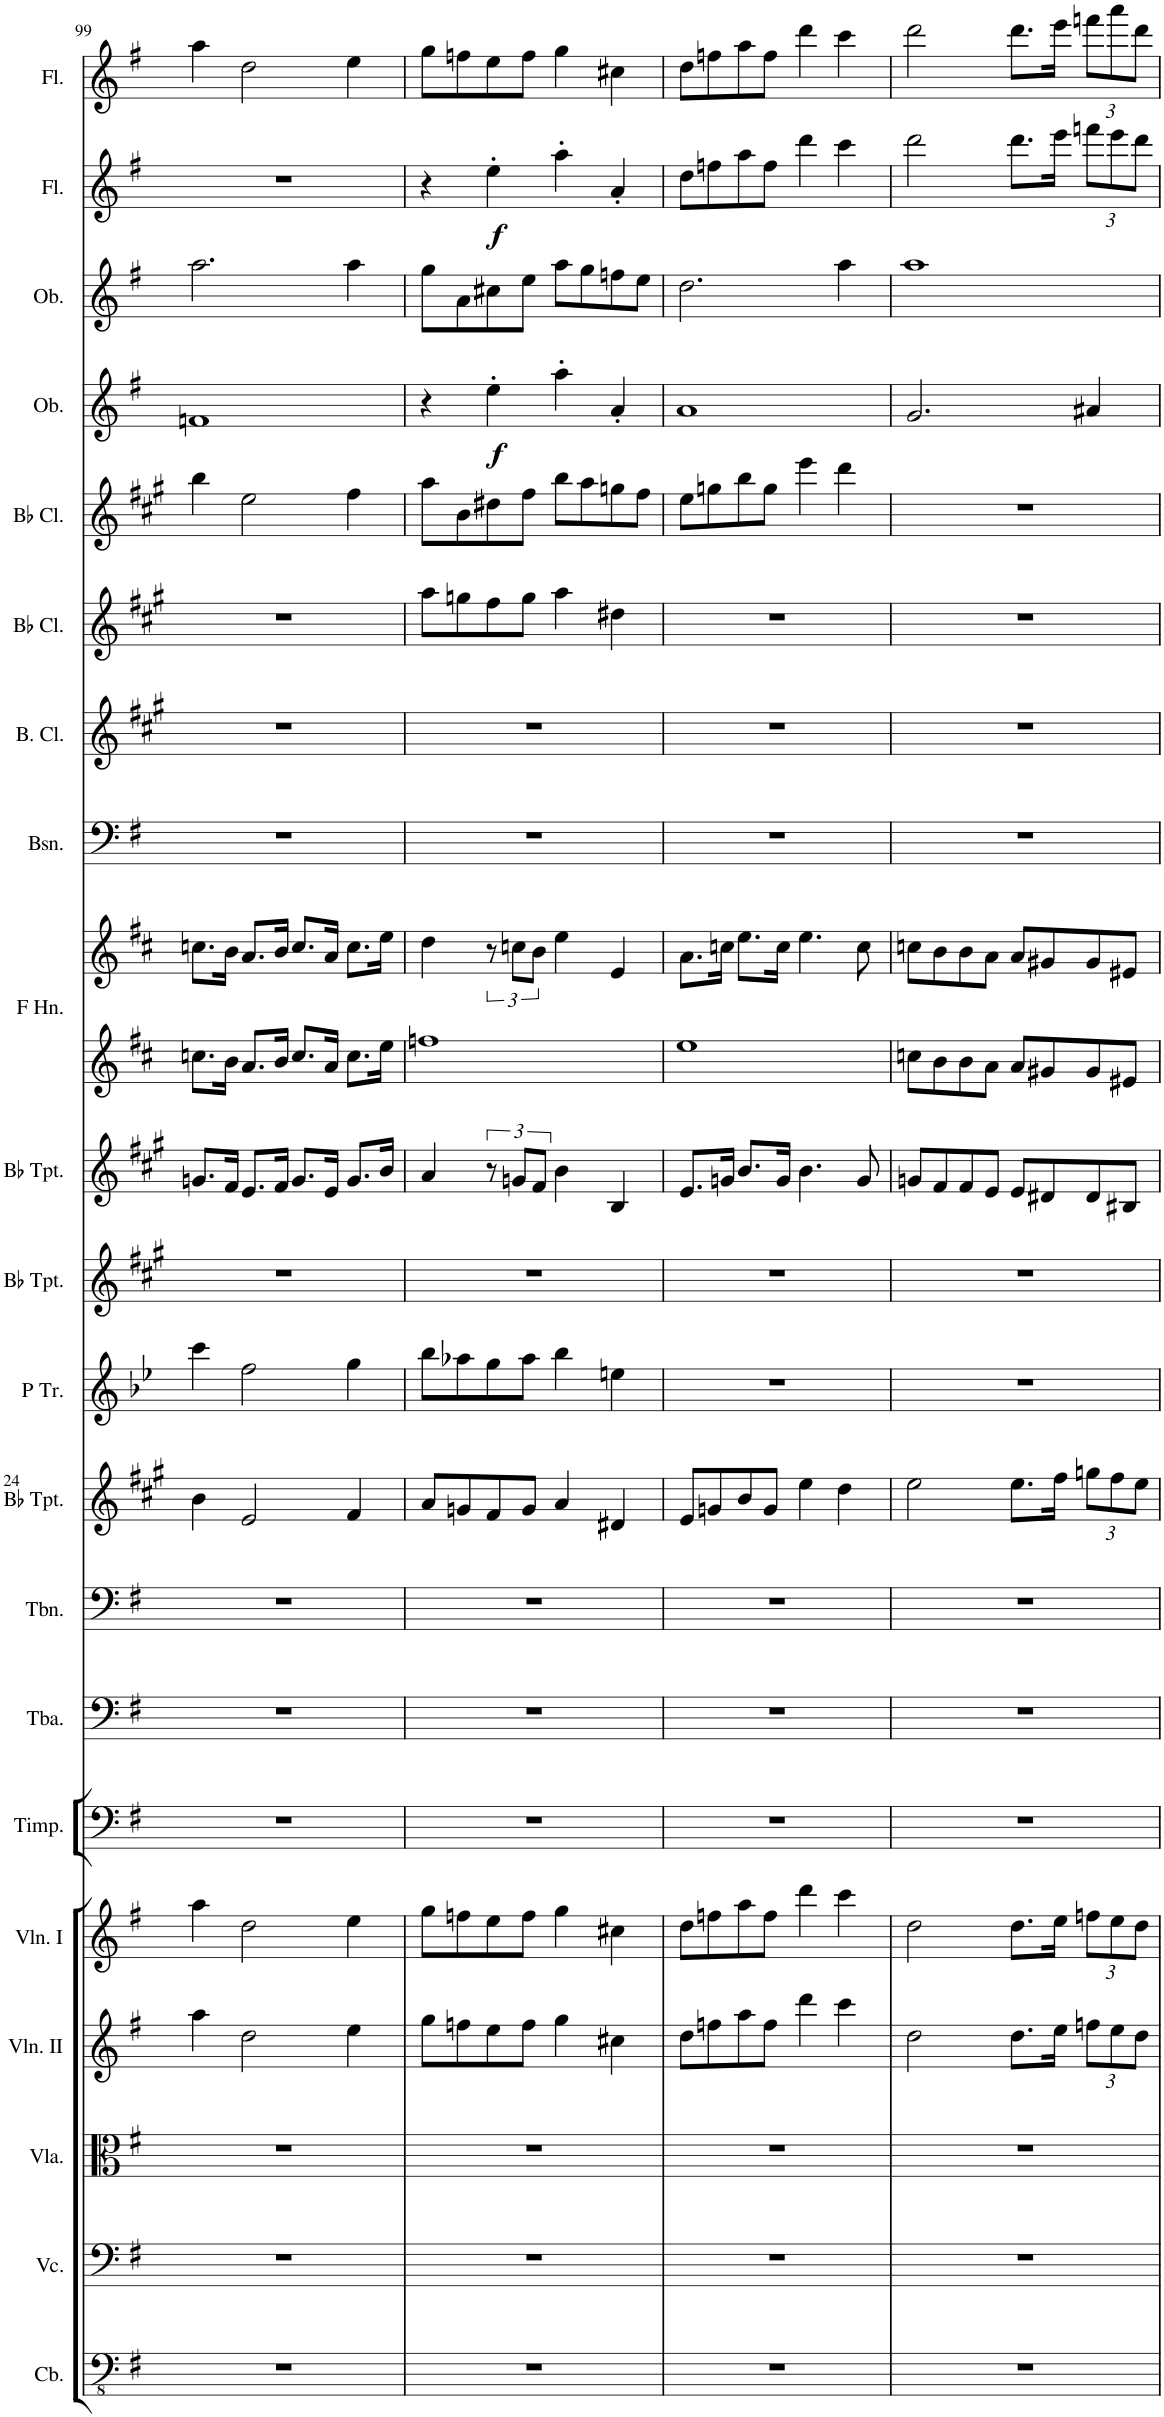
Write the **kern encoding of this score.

**kern	**kern	**kern	**kern	**kern	**kern	**kern	**kern	**kern	**kern	**kern	**kern	**kern	**kern	**kern	**kern	**kern	**kern	**kern	**dynam	**kern	**kern	**dynam	**kern
*part21	*part20	*part19	*part18	*part17	*part16	*part15	*part14	*part13	*part12	*part11	*part10	*part9	*part9	*part8	*part7	*part6	*part5	*part4	*part4	*part3	*part2	*part2	*part1
*staff22	*staff21	*staff20	*staff19	*staff18	*staff17	*staff16	*staff15	*staff14	*staff13	*staff12	*staff11	*staff10	*staff9	*staff8	*staff7	*staff6	*staff5	*staff4	*staff4	*staff3	*staff2	*staff2	*staff1
*I"Contrabasses	*I"Violoncellos	*I"Violas	*I"Violins II	*I"Violins I	*I"Timpani	*I"Tuba	*I"Trombone	*I"Trumpet 2	*I"Piccolo Trumpet	*I"Bb Trumpet	*I"Trumpet 1	*I"Horns in F	*	*I"Bassoons	*I"Bass Clarinet	*I"Clarinet 2	*I"Clarinet 1	*I"Oboe 2	*	*I"Oboe 1	*I"Flute 2	*	*I"Flute 1
*I'Cb.	*I'Vc.	*I'Vla.	*I'Vln. II	*I'Vln. I	*I'Timp.	*I'Tba.	*I'Tbn.	*	*I'P Tr.	*I'Bb Tpt.	*	*	*	*I'Bsn.	*I'B. Cl.	*	*	*I'Ob.	*	*I'Ob.	*I'Fl.	*	*I'Fl.
!!LO:PB:g=z
*clefFv4	*clefF4	*clefC3	*clefG2	*clefG2	*clefF4	*clefF4	*clefF4	*clefG2	*clefG2	*clefG2	*clefG2	*clefG2	*clefG2	*clefF4	*clefG2	*clefG2	*clefG2	*clefG2	*	*clefG2	*clefG2	*	*clefG2
*Trd7c12	*	*	*	*	*	*	*	*Trd1c2	*Trd2c3	*Trd1c2	*Trd1c2	*Trd4c7	*Trd4c7	*	*Trd8c14	*Trd1c2	*Trd1c2	*	*	*	*	*	*
*k[f#]	*k[f#]	*k[f#]	*k[f#]	*k[f#]	*k[f#]	*k[f#]	*k[f#]	*k[f#c#g#]	*k[b-e-]	*k[f#c#g#]	*k[f#c#g#]	*k[f#c#]	*k[f#c#]	*k[f#]	*k[f#c#g#]	*k[f#c#g#]	*k[f#c#g#]	*k[f#]	*	*k[f#]	*k[f#]	*	*k[f#]
*M4/4	*M4/4	*M4/4	*M4/4	*M4/4	*M4/4	*M4/4	*M4/4	*M4/4	*M4/4	*M4/4	*M4/4	*M4/4	*M4/4	*M4/4	*M4/4	*M4/4	*M4/4	*M4/4	*	*M4/4	*M4/4	*	*M4/4
=99	=99	=99	=99	=99	=99	=99	=99	=99	=99	=99	=99	=99	=99	=99	=99	=99	=99	=99	=99	=99	=99	=99	=99
1r	1r	1r	4aa\	4aa\	1r	1r	1r	4b\	4ccc\	1r	8.gn/L	8.ccn\L	8.ccn\L	1r	1r	1r	4bb\	1fn	.	2.aa\	1r	.	4aa\
.	.	.	.	.	.	.	.	.	.	.	16f#/Jk	16b\Jk	16b\Jk	.	.	.	.	.	.	.	.	.	.
.	.	.	2dd\	2dd\	.	.	.	2e/	2ff\	.	8.e/L	8.a/L	8.a/L	.	.	.	2ee\	.	.	.	.	.	2dd\
.	.	.	.	.	.	.	.	.	.	.	16f#/Jk	16b/Jk	16b/Jk	.	.	.	.	.	.	.	.	.	.
.	.	.	.	.	.	.	.	.	.	.	8.g/L	8.cc/L	8.cc/L	.	.	.	.	.	.	.	.	.	.
.	.	.	.	.	.	.	.	.	.	.	16e/Jk	16a/Jk	16a/Jk	.	.	.	.	.	.	.	.	.	.
.	.	.	4ee\	4ee\	.	.	.	4f#/	4gg\	.	8.g/L	8.cc\L	8.cc\L	.	.	.	4ff#\	.	.	4aa\	.	.	4ee\
.	.	.	.	.	.	.	.	.	.	.	16b/Jk	16ee\Jk	16ee\Jk	.	.	.	.	.	.	.	.	.	.
=100	=100	=100	=100	=100	=100	=100	=100	=100	=100	=100	=100	=100	=100	=100	=100	=100	=100	=100	=100	=100	=100	=100	=100
1r	1r	1r	8gg\L	8gg\L	1r	1r	1r	8a/L	8bb-\L	1r	4a/	1ffn	4dd\	1r	1r	8aa\L	8aa\L	4r	.	8gg\L	4r	.	8gg\L
.	.	.	8ffn\	8ffn\	.	.	.	8gn/	8aa-X\	.	.	.	.	.	.	8ggn\	8b\	.	.	8a\	.	.	8ffn\
!	!	!	!	!	!	!	!	!	!	!	!	!	!	!	!	!	!	!	!LO:DY:b	!	!	!LO:DY:b	!
.	.	.	8ee\	8ee\	.	.	.	8f#/	8gg\	.	12r	.	12r	.	.	8ff#\	8dd#X\	4ee'\	f	8cc#X\	4ee'\	f	8ee\
.	.	.	.	.	.	.	.	.	.	.	12gn/L	.	12ccn\L	.	.	.	.	.	.	.	.	.	.
.	.	.	8ff\J	8ff\J	.	.	.	8g/J	8aa-\J	.	.	.	.	.	.	8gg\J	8ff#\J	.	.	8ee\J	.	.	8ff\J
.	.	.	.	.	.	.	.	.	.	.	12f#/J	.	12b\J	.	.	.	.	.	.	.	.	.	.
.	.	.	4gg\	4gg\	.	.	.	4a/	4bb-\	.	4b\	.	4ee\	.	.	4aa\	8bb\L	4aa'\	.	8aa\L	4aa'\	.	4gg\
.	.	.	.	.	.	.	.	.	.	.	.	.	.	.	.	.	8aa\	.	.	8gg\	.	.	.
.	.	.	4cc#X\	4cc#X\	.	.	.	4d#X/	4een\	.	4B/	.	4e/	.	.	4dd#X\	8ggn\	4a'/	.	8ffn\	4a'/	.	4cc#X\
.	.	.	.	.	.	.	.	.	.	.	.	.	.	.	.	.	8ff#\J	.	.	8ee\J	.	.	.
=101	=101	=101	=101	=101	=101	=101	=101	=101	=101	=101	=101	=101	=101	=101	=101	=101	=101	=101	=101	=101	=101	=101	=101
1r	1r	1r	8dd\L	8dd\L	1r	1r	1r	8e/L	1r	1r	8.e/L	1ee	8.a\L	1r	1r	1r	8ee\L	1a	.	2.dd\	8dd\L	.	8dd\L
.	.	.	8ffn\	8ffn\	.	.	.	8gn/	.	.	.	.	.	.	.	.	8ggn\	.	.	.	8ffn\	.	8ffn\
.	.	.	.	.	.	.	.	.	.	.	16gn/Jk	.	16ccn\Jk	.	.	.	.	.	.	.	.	.	.
.	.	.	8aa\	8aa\	.	.	.	8b/	.	.	8.b/L	.	8.ee\L	.	.	.	8bb\	.	.	.	8aa\	.	8aa\
.	.	.	8ff\J	8ff\J	.	.	.	8g/J	.	.	.	.	.	.	.	.	8gg\J	.	.	.	8ff\J	.	8ff\J
.	.	.	.	.	.	.	.	.	.	.	16g/Jk	.	16cc\Jk	.	.	.	.	.	.	.	.	.	.
.	.	.	4ddd\	4ddd\	.	.	.	4ee\	.	.	4.b\	.	4.ee\	.	.	.	4eee\	.	.	.	4ddd\	.	4ddd\
.	.	.	4ccc\	4ccc\	.	.	.	4dd\	.	.	.	.	.	.	.	.	4ddd\	.	.	4aa\	4ccc\	.	4ccc\
.	.	.	.	.	.	.	.	.	.	.	8g/	.	8cc\	.	.	.	.	.	.	.	.	.	.
=102	=102	=102	=102	=102	=102	=102	=102	=102	=102	=102	=102	=102	=102	=102	=102	=102	=102	=102	=102	=102	=102	=102	=102
1r	1r	1r	2dd\	2dd\	1r	1r	1r	2ee\	1r	1r	8gn/L	8ccn\L	8ccn\L	1r	1r	1r	1r	2.g/	.	1aa	2ddd\	.	2ddd\
.	.	.	.	.	.	.	.	.	.	.	8f#/	8b\	8b\	.	.	.	.	.	.	.	.	.	.
.	.	.	.	.	.	.	.	.	.	.	8f#/	8b\	8b\	.	.	.	.	.	.	.	.	.	.
.	.	.	.	.	.	.	.	.	.	.	8e/J	8a\J	8a\J	.	.	.	.	.	.	.	.	.	.
.	.	.	8.dd\L	8.dd\L	.	.	.	8.ee\L	.	.	8e/L	8a/L	8a/L	.	.	.	.	.	.	.	8.ddd\L	.	8.ddd\L
.	.	.	.	.	.	.	.	.	.	.	8d#X/	8g#X/	8g#X/	.	.	.	.	.	.	.	.	.	.
.	.	.	16ee\Jk	16ee\Jk	.	.	.	16ff#\Jk	.	.	.	.	.	.	.	.	.	.	.	.	16eee\Jk	.	16eee\Jk
*	*	*	*Xbrackettup	*Xbrackettup	*	*	*	*Xbrackettup	*	*	*	*	*	*	*	*	*	*	*	*	*Xbrackettup	*	*Xbrackettup
.	.	.	12ffn\L	12ffn\L	.	.	.	12ggn\L	.	.	8d#/	8g#/	8g#/	.	.	.	.	4a#X/	.	.	12fffn\L	.	12fffn\L
.	.	.	12ee\	12ee\	.	.	.	12ff#\	.	.	.	.	.	.	.	.	.	.	.	.	12eee\	.	12aaa\
.	.	.	.	.	.	.	.	.	.	.	8B#X/J	8e#X/J	8e#X/J	.	.	.	.	.	.	.	.	.	.
.	.	.	12dd\J	12dd\J	.	.	.	12ee\J	.	.	.	.	.	.	.	.	.	.	.	.	12ddd\J	.	12ddd\J
=	=	=	=	=	=	=	=	=	=	=	=	=	=	=	=	=	=	=	=	=	=	=	=
*-	*-	*-	*-	*-	*-	*-	*-	*-	*-	*-	*-	*-	*-	*-	*-	*-	*-	*-	*-	*-	*-	*-	*-
